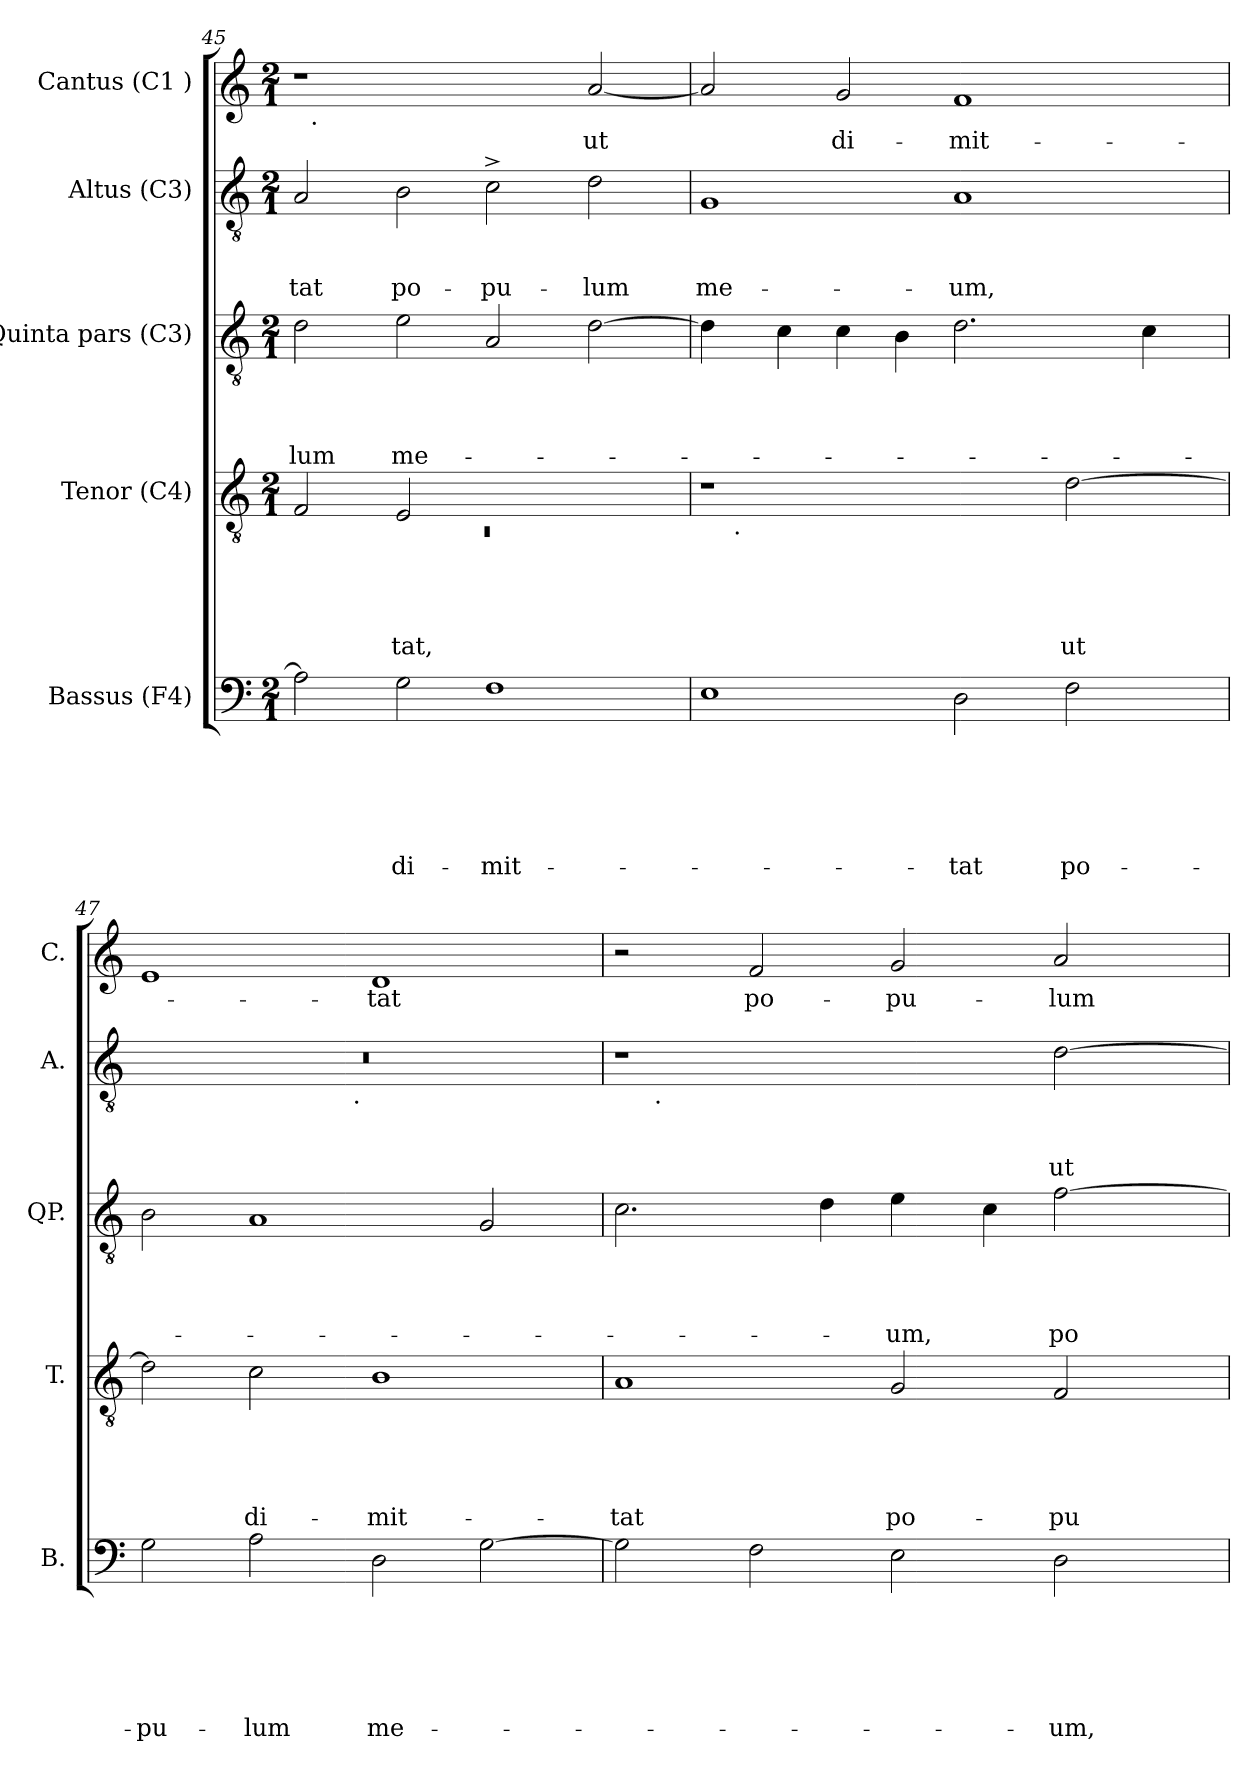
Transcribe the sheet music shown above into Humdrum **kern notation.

**kern	**text	**text	**text	**text	**text	**text	**kern	**text	**text	**text	**text	**text	**kern	**text	**text	**text	**text	**kern	**text	**text	**text	**kern	**text
*part5	*part5	*part5	*part5	*part5	*part5	*part5	*part4	*part4	*part4	*part4	*part4	*part4	*part3	*part3	*part3	*part3	*part3	*part2	*part2	*part2	*part2	*part1	*part1
*staff5	*staff5	*staff5	*staff5	*staff5	*staff5	*staff5	*staff4	*staff4	*staff4	*staff4	*staff4	*staff4	*staff3	*staff3	*staff3	*staff3	*staff3	*staff2	*staff2	*staff2	*staff2	*staff1	*staff1
*I"Bassus (F4)	*	*	*	*	*	*	*I"Tenor (C4)	*	*	*	*	*	*I"Quinta pars (C3)	*	*	*	*	*I"Altus (C3)	*	*	*	*I"Cantus (C1 )	*
*I'B.	*	*	*	*	*	*	*I'T.	*	*	*	*	*	*I'QP.	*	*	*	*	*I'A.	*	*	*	*I'C.	*
*clefF4	*	*	*	*	*	*	*clefGv2	*	*	*	*	*	*clefGv2	*	*	*	*	*clefGv2	*	*	*	*clefG2	*
*k[]	*	*	*	*	*	*	*k[]	*	*	*	*	*	*k[]	*	*	*	*	*k[]	*	*	*	*k[]	*
*C:	*	*	*	*	*	*	*C:	*	*	*	*	*	*C:	*	*	*	*	*C:	*	*	*	*C:	*
*M2/1	*	*	*	*	*	*	*M2/1	*	*	*	*	*	*M2/1	*	*	*	*	*M2/1	*	*	*	*M2/1	*
=45	=45	=45	=45	=45	=45	=45	=45	=45	=45	=45	=45	=45	=45	=45	=45	=45	=45	=45	=45	=45	=45	=45	=45
*	*	*	*	*	*	*	*^	*	*	*	*	*	*	*	*	*	*	*	*	*	*	*	*
!	!	!	!	!	!	!	!	!LO:N:vis=1	!	!	!	!	!	!	!	!	!	!LO:LY:b	!	!	!	!LO:LY:b	!	!
*	*	*	*	*	*	*	*	*	*	*	*	*	*	*	*	*	*	*	*	*	*	*	*^	*
2A\]	.	.	.	.	.	.	2F/	0rC	.	.	.	.	.	2d\	.	.	.	-lum	2A/	.	.	-tat	1r	32ryy	.
!	!	!	!	!	!	!	!	!	!	!	!	!	!	!	!	!	!	!	!	!	!	!	!	!LO:TX:b:t=.	!
.	.	.	.	.	.	.	.	.	.	.	.	.	.	.	.	.	.	.	.	.	.	.	.	1ryy	.
!	!	!	!	!	!	!LO:LY:b	!	!	!	!	!	!	!LO:LY:b	!	!	!	!	!LO:LY:b	!	!	!	!LO:LY:b	!	!	!
2G\	.	.	.	.	.	di-	2E/	.	.	.	.	.	-tat,	2e\	.	.	.	me-	2B\	.	.	po-	.	.	.
!	!	!	!	!	!	!LO:LY:b	!	!	!	!	!	!	!	!	!	!	!	!	!	!	!	!LO:LY:b	!	!	!
1F	.	.	.	.	.	-mit-	1ryy	.	.	.	.	.	.	2A/	.	.	.	.	2c^>\	.	.	-pu-	2ryy	.	.
.	.	.	.	.	.	.	.	.	.	.	.	.	.	.	.	.	.	.	.	.	.	.	.	2ryy	.
!	!	!	!	!	!	!	!	!	!	!	!	!	!	!	!	!	!	!	!	!	!	!LO:LY:b	!	!	!LO:LY:b
.	.	.	.	.	.	.	.	.	.	.	.	.	.	[>2d\	.	.	.	.	2d\	.	.	-lum	[<2a/	.	ut
.	.	.	.	.	.	.	.	.	.	.	.	.	.	.	.	.	.	.	.	.	.	.	.	4...ryy	.
=46	=46	=46	=46	=46	=46	=46	=46	=46	=46	=46	=46	=46	=46	=46	=46	=46	=46	=46	=46	=46	=46	=46	=46	=46	=46
!	!	!	!	!	!	!	!	!	!	!	!	!	!	!	!	!	!	!	!	!	!	!LO:LY:b	!	!	!
*	*	*	*	*	*	*	*	*	*	*	*	*	*	*	*	*	*	*	*	*	*	*	*v	*v	*
1E	.	.	.	.	.	.	1r	16.ryy	.	.	.	.	.	4d\]	.	.	.	.	1G	.	.	me-	2a/]	.
!	!	!	!	!	!	!	!	!LO:TX:b:t=.	!	!	!	!	!	!	!	!	!	!	!	!	!	!	!	!
.	.	.	.	.	.	.	.	1ryy	.	.	.	.	.	.	.	.	.	.	.	.	.	.	.	.
.	.	.	.	.	.	.	.	.	.	.	.	.	.	4c\	.	.	.	.	.	.	.	.	.	.
!	!	!	!	!	!	!	!	!	!	!	!	!	!	!	!	!	!	!	!	!	!	!	!	!LO:LY:b
.	.	.	.	.	.	.	.	.	.	.	.	.	.	4c\	.	.	.	.	.	.	.	.	2g/	di-
.	.	.	.	.	.	.	.	.	.	.	.	.	.	4B\	.	.	.	.	.	.	.	.	.	.
!	!	!	!	!	!	!LO:LY:b	!	!	!	!	!	!	!	!	!	!	!	!	!	!	!	!LO:LY:b	!	!LO:LY:b
2D\	.	.	.	.	.	-tat	2ryy	.	.	.	.	.	.	2.d\	.	.	.	.	1A	.	.	-um,	1f	-mit-
.	.	.	.	.	.	.	.	2ryy	.	.	.	.	.	.	.	.	.	.	.	.	.	.	.	.
!	!	!	!	!	!	!LO:LY:b	!	!	!	!	!	!	!LO:LY:b	!	!	!	!	!	!	!	!	!	!	!
2F\	.	.	.	.	.	po-	[>2d\	.	.	.	.	.	ut	.	.	.	.	.	.	.	.	.	.	.
.	.	.	.	.	.	.	.	4ryy	.	.	.	.	.	.	.	.	.	.	.	.	.	.	.	.
.	.	.	.	.	.	.	.	.	.	.	.	.	.	4c\	.	.	.	.	.	.	.	.	.	.
.	.	.	.	.	.	.	.	8ryy	.	.	.	.	.	.	.	.	.	.	.	.	.	.	.	.
.	.	.	.	.	.	.	.	32ryy	.	.	.	.	.	.	.	.	.	.	.	.	.	.	.	.
=47	=47	=47	=47	=47	=47	=47	=47	=47	=47	=47	=47	=47	=47	=47	=47	=47	=47	=47	=47	=47	=47	=47	=47	=47
!	!	!	!	!	!	!LO:LY:b	!	!	!	!	!	!	!	!	!	!	!	!	!	!	!	!	!	!
*	*	*	*	*	*	*	*v	*v	*	*	*	*	*	*	*	*	*	*	*^	*	*	*	*	*
2G\	.	.	.	.	.	-pu-	2d\]	.	.	.	.	.	2B\	.	.	.	.	0r	2ryy	.	.	.	1e	.
!	!	!	!	!	!	!LO:LY:b	!	!	!	!	!	!LO:LY:b	!	!	!	!	!	!	!	!	!	!	!	!
2A\	.	.	.	.	.	-lum	2c\	.	.	.	.	di-	1A	.	.	.	.	.	4...ryy	.	.	.	.	.
!	!	!	!	!	!	!	!	!	!	!	!	!	!	!	!	!	!	!	!LO:TX:b:t=.	!	!	!	!	!
.	.	.	.	.	.	.	.	.	.	.	.	.	.	.	.	.	.	.	1ryy	.	.	.	.	.
!	!	!	!	!	!	!LO:LY:b	!	!	!	!	!	!LO:LY:b	!	!	!	!	!	!	!	!	!	!	!	!LO:LY:b
2D\	.	.	.	.	.	me-	1B	.	.	.	.	-mit-	.	.	.	.	.	.	.	.	.	.	1d	-tat
[<2G\	.	.	.	.	.	.	.	.	.	.	.	.	2G/	.	.	.	.	.	.	.	.	.	.	.
.	.	.	.	.	.	.	.	.	.	.	.	.	.	.	.	.	.	.	32ryy	.	.	.	.	.
!!LO:LB:g=z
=48	=48	=48	=48	=48	=48	=48	=48	=48	=48	=48	=48	=48	=48	=48	=48	=48	=48	=48	=48	=48	=48	=48	=48	=48
!	!	!	!	!	!	!	!	!	!	!	!	!LO:LY:b	!	!	!	!	!	!	!	!	!	!	!	!
2G\]	.	.	.	.	.	.	1A	.	.	.	.	-tat	2.c\	.	.	.	.	1r	16.ryy	.	.	.	2r	.
!	!	!	!	!	!	!	!	!	!	!	!	!	!	!	!	!	!	!	!LO:TX:b:t=.	!	!	!	!	!
.	.	.	.	.	.	.	.	.	.	.	.	.	.	.	.	.	.	.	1ryy	.	.	.	.	.
!	!	!	!	!	!	!	!	!	!	!	!	!	!	!	!	!	!	!	!	!	!	!	!	!LO:LY:b
2F\	.	.	.	.	.	.	.	.	.	.	.	.	.	.	.	.	.	.	.	.	.	.	2f/	po-
.	.	.	.	.	.	.	.	.	.	.	.	.	4d\	.	.	.	.	.	.	.	.	.	.	.
!	!	!	!	!	!	!	!	!	!	!	!	!LO:LY:b	!	!	!	!	!LO:LY:b	!	!	!	!	!	!	!LO:LY:b
2E\	.	.	.	.	.	.	2G/	.	.	.	.	po-	4e\	.	.	.	-um,	2ryy	.	.	.	.	2g/	-pu-
.	.	.	.	.	.	.	.	.	.	.	.	.	.	.	.	.	.	.	2ryy	.	.	.	.	.
.	.	.	.	.	.	.	.	.	.	.	.	.	4c\	.	.	.	.	.	.	.	.	.	.	.
!	!	!	!	!	!	!LO:LY:b	!	!	!	!	!	!LO:LY:b	!	!	!	!	!LO:LY:b	!	!	!	!	!LO:LY:b	!	!LO:LY:b
2D\	.	.	.	.	.	-um,	2F/	.	.	.	.	-pu-	[>2f\	.	.	.	po-	[>2d\	.	.	.	ut	2a/	-lum
.	.	.	.	.	.	.	.	.	.	.	.	.	.	.	.	.	.	.	4ryy	.	.	.	.	.
.	.	.	.	.	.	.	.	.	.	.	.	.	.	.	.	.	.	.	8ryy	.	.	.	.	.
.	.	.	.	.	.	.	.	.	.	.	.	.	.	.	.	.	.	.	32ryy	.	.	.	.	.
*	*	*	*	*	*	*	*	*	*	*	*	*	*	*	*	*	*	*v	*v	*	*	*	*	*
=	=	=	=	=	=	=	=	=	=	=	=	=	=	=	=	=	=	=	=	=	=	=	=
*-	*-	*-	*-	*-	*-	*-	*-	*-	*-	*-	*-	*-	*-	*-	*-	*-	*-	*-	*-	*-	*-	*-	*-
